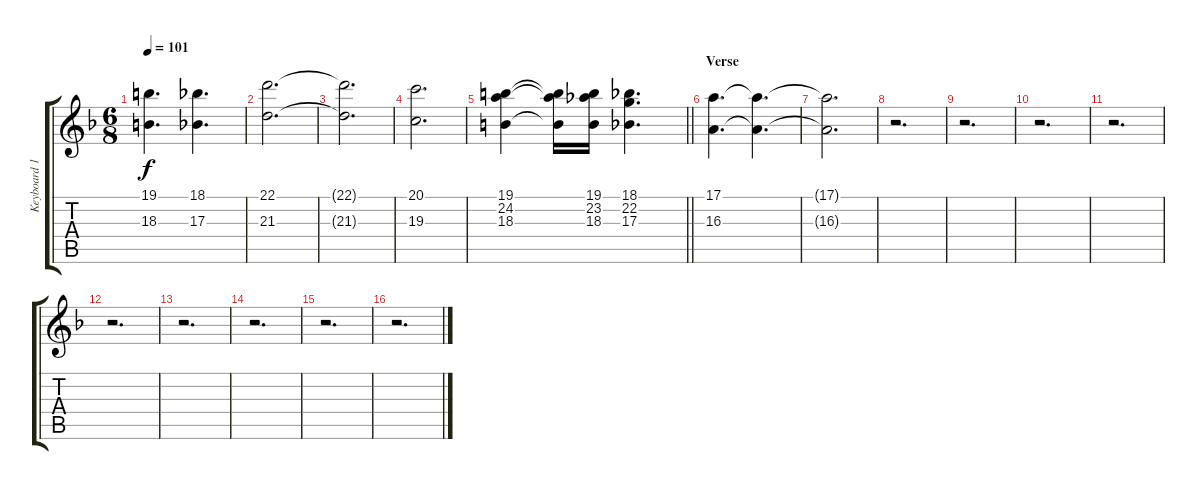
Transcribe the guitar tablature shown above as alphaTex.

\track ("Keyboard 1" "Keyboard 1") {instrument synthstrings1}
\staff {score tabs}
\tuning (E4 A3 F3 D3 A2 D2) {hide}
\ts (6 8)
\tempo 101
\clef g2
\ks dminor
(19.1 18.3).4{d dy f} (18.1 17.3).4{d} |
(22.1 21.3).2{d} |
(22.1{t} 21.3{t}).2{d} |
(20.1 19.3).2{d} |
\barLineRight lightlight
(19.1 24.2 18.3).4 (19.1{t} 24.2{t} 18.3{t}).16 (19.1 23.2 18.3).16 (18.1 22.2 17.3).4{d} |
\section ("" "Verse")
(17.1 16.3).4{d} (17.1{t} 16.3{t}).4{d volume 0} |
(17.1{t} 16.3{t}).2{d} |
r.2{d} |
r.2{d} |
r.2{d} |
r.2{d} |
r.2{d} |
r.2{d} |
r.2{d} |
r.2{d} |
r.2{d}
